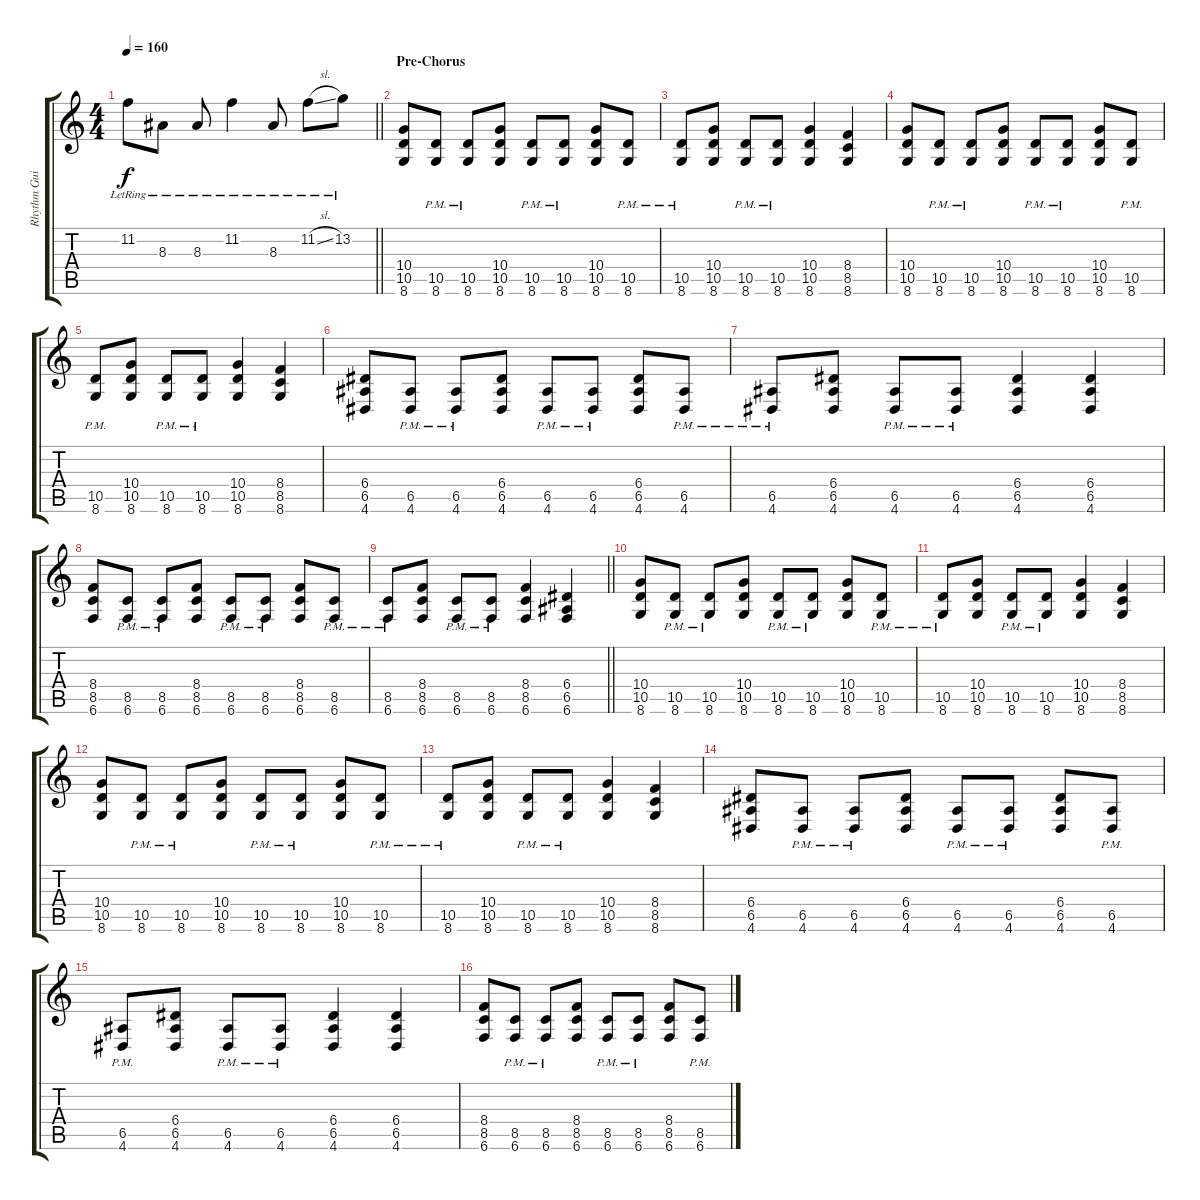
\track ("Rhythm Guitar" "Rhythm Gui") {instrument electricguitarclean}
\staff {score tabs}
\tuning (B3 Gb3 D3 A2 E2 B1) {hide}
\ts (4 4)
\tempo 160
\clef g2
\barLineRight lightlight
\ks c
11.2{lr}.8{dy f} 8.3{lr}.8 8.3{lr}.8 11.2{lr}.4 8.3{lr}.8 11.2{sl lr}.8 13.2{lr}.8 |
\section ("" "Pre-Chorus")
(10.4 10.5 8.6).8{instrument distortionguitar} (10.5{pm} 8.6{pm}).8 (10.5{pm} 8.6{pm}).8 (10.4 10.5 8.6).8 (10.5{pm} 8.6{pm}).8 (10.5{pm} 8.6{pm}).8 (10.4 10.5 8.6).8 (10.5{pm} 8.6{pm}).8 |
(10.5{pm} 8.6{pm}).8 (10.4 10.5 8.6).8 (10.5{pm} 8.6{pm}).8 (10.5{pm} 8.6{pm}).8 (10.4 10.5 8.6).4 (8.4 8.5 8.6).4 |
(10.4 10.5 8.6).8 (10.5{pm} 8.6{pm}).8 (10.5{pm} 8.6{pm}).8 (10.4 10.5 8.6).8 (10.5{pm} 8.6{pm}).8 (10.5{pm} 8.6{pm}).8 (10.4 10.5 8.6).8 (10.5{pm} 8.6{pm}).8 |
(10.5{pm} 8.6{pm}).8 (10.4 10.5 8.6).8 (10.5{pm} 8.6{pm}).8 (10.5{pm} 8.6{pm}).8 (10.4 10.5 8.6).4 (8.4 8.5 8.6).4 |
(6.4 6.5 4.6).8 (6.5{pm} 4.6{pm}).8 (6.5{pm} 4.6{pm}).8 (6.4 6.5 4.6).8 (6.5{pm} 4.6{pm}).8 (6.5{pm} 4.6{pm}).8 (6.4 6.5 4.6).8 (6.5{pm} 4.6{pm}).8 |
(6.5{pm} 4.6{pm}).8 (6.4 6.5 4.6).8 (6.5{pm} 4.6{pm}).8 (6.5{pm} 4.6{pm}).8 (6.4 6.5 4.6).4 (6.4 6.5 4.6).4 |
(8.4 8.5 6.6).8 (8.5{pm} 6.6{pm}).8 (8.5{pm} 6.6{pm}).8 (8.4 8.5 6.6).8 (8.5{pm} 6.6{pm}).8 (8.5{pm} 6.6{pm}).8 (8.4 8.5 6.6).8 (8.5{pm} 6.6{pm}).8 |
\barLineRight lightlight
(8.5{pm} 6.6{pm}).8 (8.4 8.5 6.6).8 (8.5{pm} 6.6{pm}).8 (8.5{pm} 6.6{pm}).8 (8.4 8.5 6.6).4 (6.4 6.5 6.6).4 |
(10.4 10.5 8.6).8 (10.5{pm} 8.6{pm}).8 (10.5{pm} 8.6{pm}).8 (10.4 10.5 8.6).8 (10.5{pm} 8.6{pm}).8 (10.5{pm} 8.6{pm}).8 (10.4 10.5 8.6).8 (10.5{pm} 8.6{pm}).8 |
(10.5{pm} 8.6{pm}).8 (10.4 10.5 8.6).8 (10.5{pm} 8.6{pm}).8 (10.5{pm} 8.6{pm}).8 (10.4 10.5 8.6).4 (8.4 8.5 8.6).4 |
(10.4 10.5 8.6).8 (10.5{pm} 8.6{pm}).8 (10.5{pm} 8.6{pm}).8 (10.4 10.5 8.6).8 (10.5{pm} 8.6{pm}).8 (10.5{pm} 8.6{pm}).8 (10.4 10.5 8.6).8 (10.5{pm} 8.6{pm}).8 |
(10.5{pm} 8.6{pm}).8 (10.4 10.5 8.6).8 (10.5{pm} 8.6{pm}).8 (10.5{pm} 8.6{pm}).8 (10.4 10.5 8.6).4 (8.4 8.5 8.6).4 |
(6.4 6.5 4.6).8 (6.5{pm} 4.6{pm}).8 (6.5{pm} 4.6{pm}).8 (6.4 6.5 4.6).8 (6.5{pm} 4.6{pm}).8 (6.5{pm} 4.6{pm}).8 (6.4 6.5 4.6).8 (6.5{pm} 4.6{pm}).8 |
(6.5{pm} 4.6{pm}).8 (6.4 6.5 4.6).8 (6.5{pm} 4.6{pm}).8 (6.5{pm} 4.6{pm}).8 (6.4 6.5 4.6).4 (6.4 6.5 4.6).4 |
(8.4 8.5 6.6).8 (8.5{pm} 6.6{pm}).8 (8.5{pm} 6.6{pm}).8 (8.4 8.5 6.6).8 (8.5{pm} 6.6{pm}).8 (8.5{pm} 6.6{pm}).8 (8.4 8.5 6.6).8 (8.5{pm} 6.6{pm}).8
